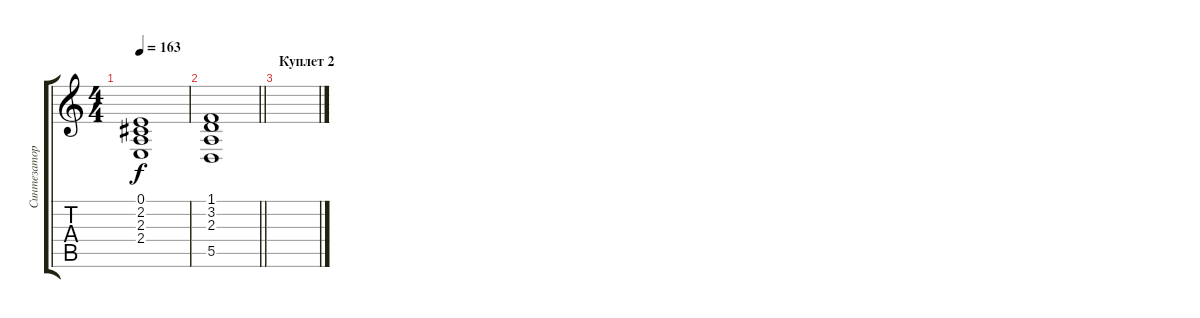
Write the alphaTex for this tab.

\track ("Синтезатор" "Синтезатор") {instrument stringensemble1}
\staff {score tabs}
\tuning (E4 B3 G3 D3 A2 E2) {hide}
\ts (4 4)
\tempo 163
\clef g2
\ks c
(0.1 2.2 2.3 2.4).1{dy f} |
\barLineRight lightlight
(1.1 3.2 2.3 5.5).1 |
\section ("" "Куплет 2")
